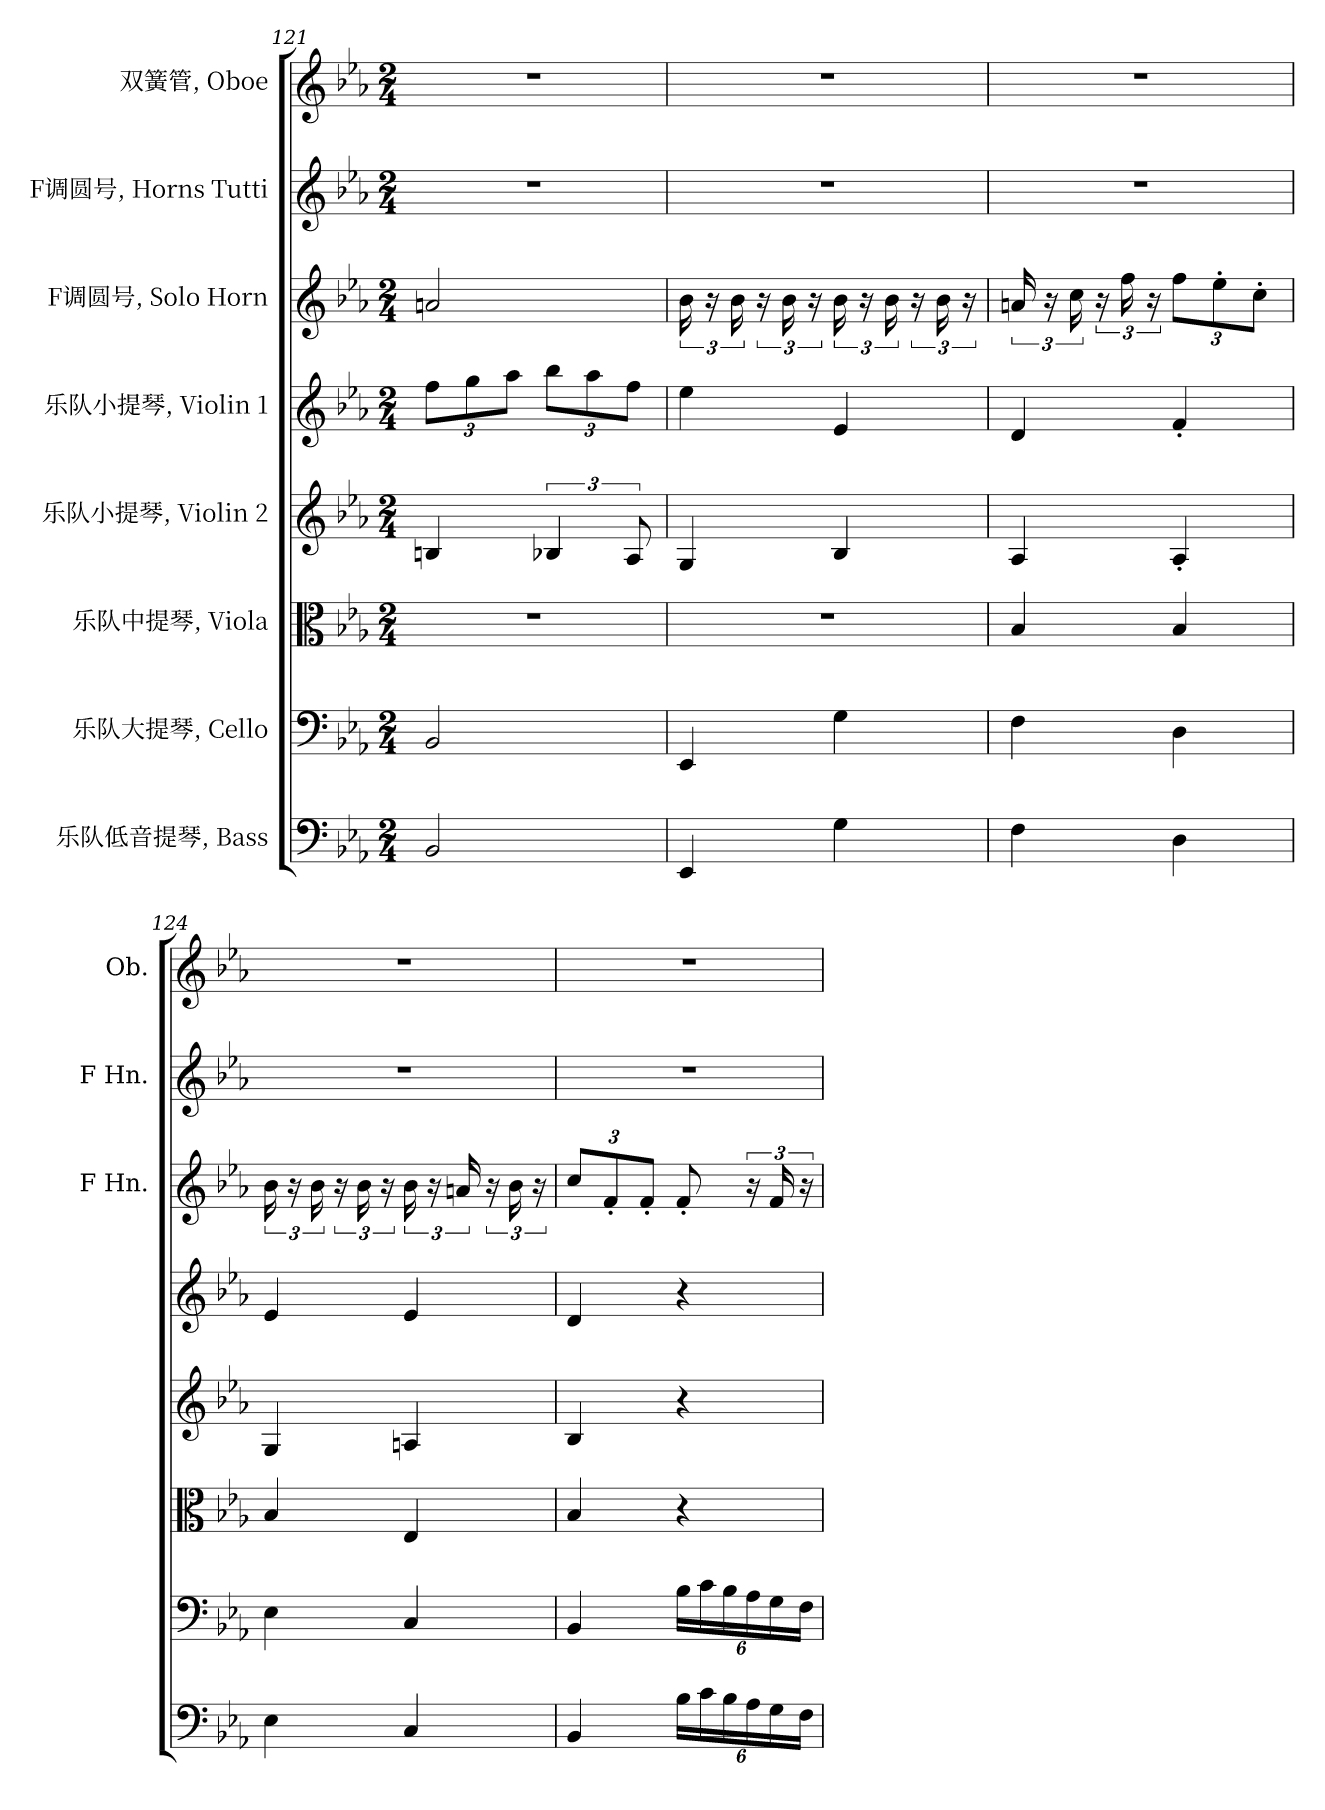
**kern	**kern	**kern	**kern	**kern	**kern	**kern	**kern
*part8	*part7	*part6	*part5	*part4	*part3	*part2	*part1
*staff8	*staff7	*staff6	*staff5	*staff4	*staff3	*staff2	*staff1
*I"乐队低音提琴, Bass	*I"乐队大提琴, Cello	*I"乐队中提琴, Viola	*I"乐队小提琴, Violin 2	*I"乐队小提琴, Violin 1	*I"F调圆号, Solo Horn	*I"F调圆号, Horns Tutti	*I"双簧管, Oboe
*	*	*	*	*	*I'F Hn.	*I'F Hn.	*I'Ob.
*clefF4	*clefF4	*clefC3	*clefG2	*clefG2	*clefG2	*clefG2	*clefG2
*ITrd7c12	*	*	*	*	*ITrd4c7	*ITrd4c7	*
*k[b-e-a-]	*k[b-e-a-]	*k[b-e-a-]	*k[b-e-a-]	*k[b-e-a-]	*k[b-e-a-d-]	*k[b-e-a-d-]	*k[b-e-a-]
*M2/4	*M2/4	*M2/4	*M2/4	*M2/4	*M2/4	*M2/4	*M2/4
*	*	*	*	*Xbrackettup	*	*	*
=121	=121	=121	=121	=121	=121	=121	=121
2BBB-/	2BB-/	2r	4Bn/	12ff\L	2dn/	2r	2r
.	.	.	.	12gg\	.	.	.
.	.	.	.	12aa-\J	.	.	.
.	.	.	6B-X/	12bb-\L	.	.	.
.	.	.	.	12aa-\	.	.	.
.	.	.	12A-/	12ff\J	.	.	.
=122	=122	=122	=122	=122	=122	=122	=122
4EEE-/	4EE-/	2r	4G/	4ee-\	24e-\	2r	2r
.	.	.	.	.	24r	.	.
.	.	.	.	.	24e-\	.	.
.	.	.	.	.	24r	.	.
.	.	.	.	.	24e-\	.	.
.	.	.	.	.	24r	.	.
4GG\	4G\	.	4B-/	4e-/	24e-\	.	.
.	.	.	.	.	24r	.	.
.	.	.	.	.	24e-\	.	.
.	.	.	.	.	24r	.	.
.	.	.	.	.	24e-\	.	.
.	.	.	.	.	24r	.	.
!!LO:PB:g=z
=123	=123	=123	=123	=123	=123	=123	=123
4FF\	4F\	4B-/	4A-/	4d/	24dn/	2r	2r
.	.	.	.	.	24r	.	.
.	.	.	.	.	24f\	.	.
.	.	.	.	.	24r	.	.
.	.	.	.	.	24b-\	.	.
.	.	.	.	.	24r	.	.
*	*	*	*	*	*Xbrackettup	*	*
4DD\	4D\	4B-/	4A-'/	4f'/	12b-\L	.	.
.	.	.	.	.	12a-'\	.	.
.	.	.	.	.	12f'\J	.	.
=124	=124	=124	=124	=124	=124	=124	=124
*	*	*	*	*	*brackettup	*	*
4EE-\	4E-\	4B-/	4G/	4e-/	24e-\	2r	2r
.	.	.	.	.	24r	.	.
.	.	.	.	.	24e-\	.	.
.	.	.	.	.	24r	.	.
.	.	.	.	.	24e-\	.	.
.	.	.	.	.	24r	.	.
4CC/	4C/	4E-/	4An/	4e-/	24e-\	.	.
.	.	.	.	.	24r	.	.
.	.	.	.	.	24dn/	.	.
.	.	.	.	.	24r	.	.
.	.	.	.	.	24e-\	.	.
.	.	.	.	.	24r	.	.
=125	=125	=125	=125	=125	=125	=125	=125
*	*	*	*	*	*Xbrackettup	*	*
4BBB-/	4BB-/	4B-/	4B-/	4d/	12f/L	2r	2r
.	.	.	.	.	12B-'/	.	.
.	.	.	.	.	12B-'/J	.	.
*Xbrackettup	*Xbrackettup	*	*	*	*	*	*
24BB-\LL	24B-\LL	4r	4r	4r	8B-'/	.	.
24C\	24c\	.	.	.	.	.	.
24BB-\	24B-\	.	.	.	.	.	.
*	*	*	*	*	*brackettup	*	*
24AA-\	24A-\	.	.	.	24r	.	.
24GG\	24G\	.	.	.	24B-/	.	.
24FF\JJ	24F\JJ	.	.	.	24r	.	.
=	=	=	=	=	=	=	=
*-	*-	*-	*-	*-	*-	*-	*-
